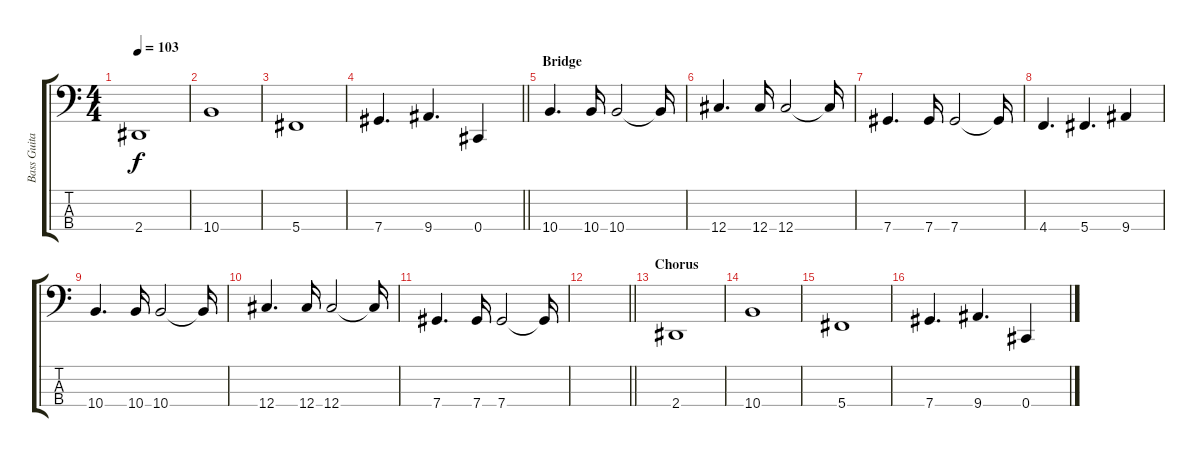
\track ("Bass Guitar - Pheonix" "Bass Guita") {instrument electricbassfinger}
\staff {score tabs}
\tuning (Gb2 Db2 Ab1 Db1) {hide}
\ts (4 4)
\tempo 103
\clef f4
\ks c
2.4.1{dy f} |
10.4.1 |
5.4.1 |
\barLineRight lightlight
7.4.4{d} 9.4.4{d} 0.4.4 |
\section ("" "Bridge")
10.4.4{d} 10.4.16 10.4.2 10.4{t}.16 |
12.4.4{d} 12.4.16 12.4.2 12.4{t}.16 |
7.4.4{d} 7.4.16 7.4.2 7.4{t}.16 |
4.4.4{d} 5.4.4{d} 9.4.4 |
10.4.4{d} 10.4.16 10.4.2 10.4{t}.16 |
12.4.4{d} 12.4.16 12.4.2 12.4{t}.16 |
7.4.4{d} 7.4.16 7.4.2 7.4{t}.16 |
\barLineRight lightlight
|
\section ("" "Chorus")
2.4.1 |
10.4.1 |
5.4.1 |
7.4.4{d} 9.4.4{d} 0.4.4
